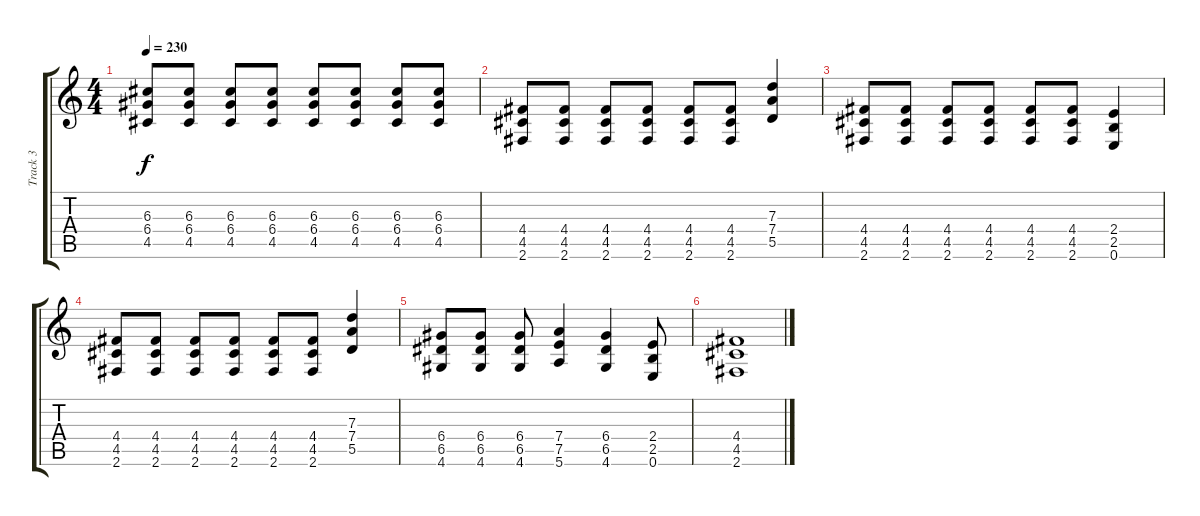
\track ("Track 3" "Track 3") {instrument distortionguitar}
\staff {score tabs}
\tuning (E4 B3 G3 D3 A2 E2) {hide}
\ts (4 4)
\tempo 230
\clef g2
\ks c
(6.3 6.4 4.5).8{dy f} (6.3 6.4 4.5).8 (6.3 6.4 4.5).8 (6.3 6.4 4.5).8 (6.3 6.4 4.5).8 (6.3 6.4 4.5).8 (6.3 6.4 4.5).8 (6.3 6.4 4.5).8 |
(4.4 4.5 2.6).8 (4.4 4.5 2.6).8 (4.4 4.5 2.6).8 (4.4 4.5 2.6).8 (4.4 4.5 2.6).8 (4.4 4.5 2.6).8 (7.3 7.4 5.5).4 |
(4.4 4.5 2.6).8 (4.4 4.5 2.6).8 (4.4 4.5 2.6).8 (4.4 4.5 2.6).8 (4.4 4.5 2.6).8 (4.4 4.5 2.6).8 (2.4 2.5 0.6).4 |
(4.4 4.5 2.6).8 (4.4 4.5 2.6).8 (4.4 4.5 2.6).8 (4.4 4.5 2.6).8 (4.4 4.5 2.6).8 (4.4 4.5 2.6).8 (7.3 7.4 5.5).4 |
(6.4 6.5 4.6).8 (6.4 6.5 4.6).8 (6.4 6.5 4.6).8 (7.4 7.5 5.6).4 (6.4 6.5 4.6).4 (2.4 2.5 0.6).8 |
(4.4 4.5 2.6).1
